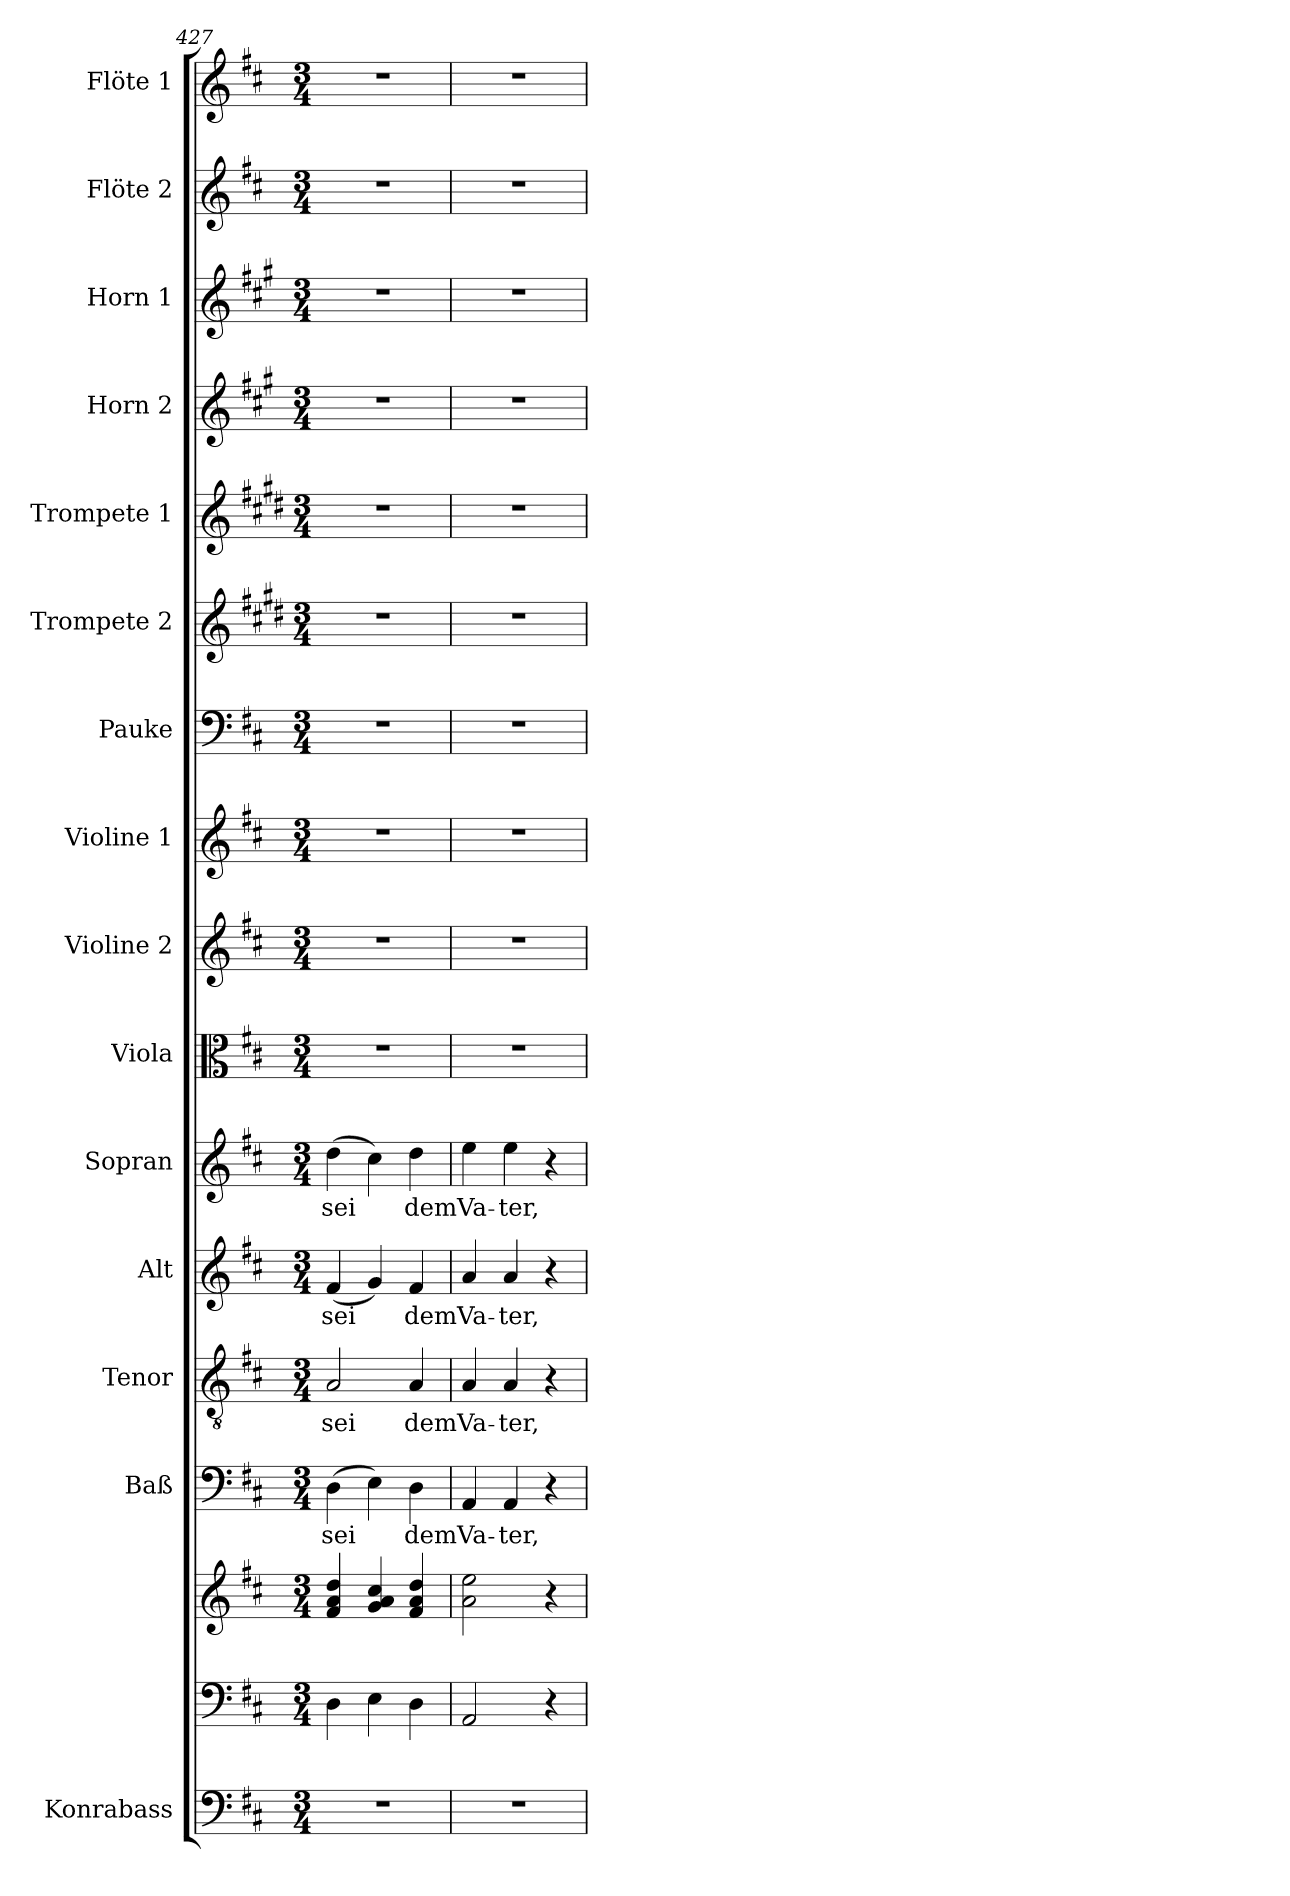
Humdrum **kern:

**kern	**kern	**kern	**kern	**text	**kern	**text	**kern	**text	**kern	**text	**kern	**kern	**kern	**kern	**kern	**kern	**kern	**kern	**kern	**kern
*part16	*part15	*part15	*part14	*part14	*part13	*part13	*part12	*part12	*part11	*part11	*part10	*part9	*part8	*part7	*part6	*part5	*part4	*part3	*part2	*part1
*staff17	*staff16	*staff15	*staff14	*staff14	*staff13	*staff13	*staff12	*staff12	*staff11	*staff11	*staff10	*staff9	*staff8	*staff7	*staff6	*staff5	*staff4	*staff3	*staff2	*staff1
*I"Konrabass	*	*	*I"Baß	*	*I"Tenor	*	*I"Alt	*	*I"Sopran	*	*I"Viola	*I"Violine 2	*I"Violine 1	*I"Pauke	*I"Trompete 2	*I"Trompete 1	*I"Horn 2	*I"Horn 1	*I"Flöte 2	*I"Flöte 1
*I'Kb.	*	*	*I'Baß	*	*I'Ten	*	*I'Alt	*	*I'Sop	*	*I'Vla.	*I'Vln. 2	*I'Vln. 1	*I'Pk.	*I'Trp. 2	*I'Trp. 1	*I'Hrn. 2	*I'Hrn. 1	*I'Fl. 2	*I'Fl. 1
*clefF4	*clefF4	*clefG2	*clefF4	*	*clefGv2	*	*clefG2	*	*clefG2	*	*clefC3	*clefG2	*clefG2	*clefF4	*clefG2	*clefG2	*clefG2	*clefG2	*clefG2	*clefG2
*ITrd7c12	*	*	*	*	*	*	*	*	*	*	*	*	*	*	*ITrd1c2	*ITrd1c2	*ITrd4c7	*ITrd4c7	*	*
*k[f#c#]	*k[f#c#]	*k[f#c#]	*k[f#c#]	*	*k[f#c#]	*	*k[f#c#]	*	*k[f#c#]	*	*k[f#c#]	*k[f#c#]	*k[f#c#]	*k[f#c#]	*k[f#c#]	*k[f#c#]	*k[f#c#]	*k[f#c#]	*k[f#c#]	*k[f#c#]
*D:	*D:	*D:	*D:	*	*D:	*	*D:	*	*D:	*	*D:	*D:	*D:	*D:	*D:	*D:	*D:	*D:	*D:	*D:
*M3/4	*M3/4	*M3/4	*M3/4	*	*M3/4	*	*M3/4	*	*M3/4	*	*M3/4	*M3/4	*M3/4	*M3/4	*M3/4	*M3/4	*M3/4	*M3/4	*M3/4	*M3/4
=427	=427	=427	=427	=427	=427	=427	=427	=427	=427	=427	=427	=427	=427	=427	=427	=427	=427	=427	=427	=427
!	!	!	!	!LO:LY:b	!	!LO:LY:b	!	!LO:LY:b	!	!LO:LY:b	!	!	!	!	!	!	!	!	!	!
2.r	4D\	4f#/ 4a/ 4dd/	(>4D\	sei	2A/	sei	(<4f#/	sei	(>4dd\	sei	2.r	2.r	2.r	2.r	2.r	2.r	2.r	2.r	2.r	2.r
.	4E\	4g/ 4a/ 4cc#/	4E\)	.	.	.	4g/)	.	4cc#\)	.	.	.	.	.	.	.	.	.	.	.
!	!	!	!	!LO:LY:b	!	!LO:LY:b	!	!LO:LY:b	!	!LO:LY:b	!	!	!	!	!	!	!	!	!	!
.	4D\	4f#/ 4a/ 4dd/	4D\	dem	4A/	dem	4f#/	dem	4dd\	dem	.	.	.	.	.	.	.	.	.	.
=428	=428	=428	=428	=428	=428	=428	=428	=428	=428	=428	=428	=428	=428	=428	=428	=428	=428	=428	=428	=428
!	!	!	!	!LO:LY:b	!	!LO:LY:b	!	!LO:LY:b	!	!LO:LY:b	!	!	!	!	!	!	!	!	!	!
2.r	2AA/	2a\ 2ee\	4AA/	Va-	4A/	Va-	4a/	Va-	4ee\	Va-	2.r	2.r	2.r	2.r	2.r	2.r	2.r	2.r	2.r	2.r
!	!	!	!	!LO:LY:b	!	!LO:LY:b	!	!LO:LY:b	!	!LO:LY:b	!	!	!	!	!	!	!	!	!	!
.	.	.	4AA/	-ter,	4A/	-ter,	4a/	-ter,	4ee\	-ter,	.	.	.	.	.	.	.	.	.	.
.	4r	4r	4r	.	4r	.	4r	.	4r	.	.	.	.	.	.	.	.	.	.	.
=	=	=	=	=	=	=	=	=	=	=	=	=	=	=	=	=	=	=	=	=
*-	*-	*-	*-	*-	*-	*-	*-	*-	*-	*-	*-	*-	*-	*-	*-	*-	*-	*-	*-	*-
